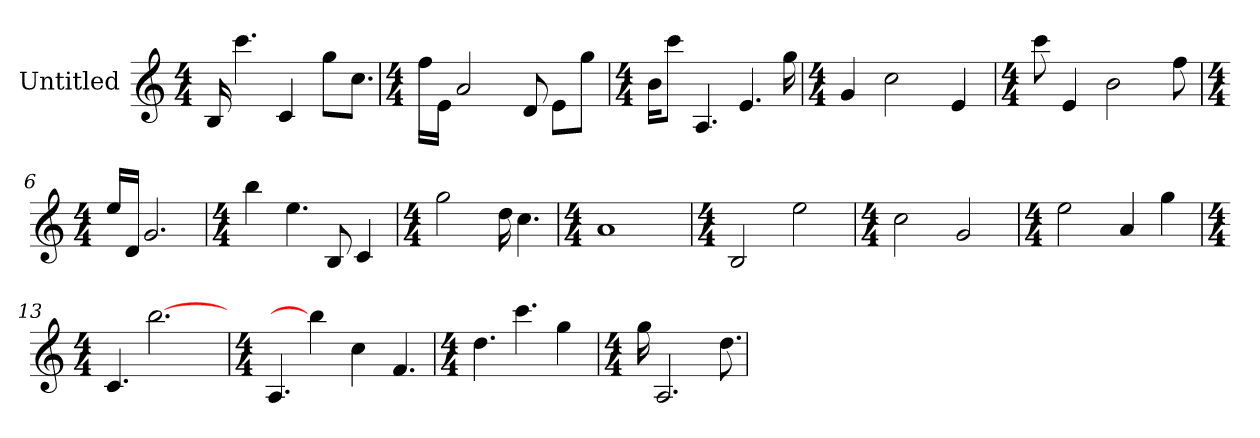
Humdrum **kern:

**kern
*part1
*staff1
*I"Untitled
*k[]
*C:
*M4/4
=1
16B
!LO:N:vis=4.
4ccc
4c
8ggL
!LO:N:vis=8.
8ccJ
=2
*k[]
*C:
*M4/4
16ffLL
16eJJ
2a
8d
8eL
8ggJ
=3
*k[]
*C:
*M4/4
16bKL
8cccJ
!LO:N:vis=4.
4A
!LO:N:vis=4.
4e
16gg
=4
*k[]
*C:
*M4/4
4g
2cc
4e
=5
*k[]
*C:
*M4/4
8ccc
4e
2b
8ff
=6
*k[]
*C:
*M4/4
16eeLL
16dJJ
!LO:N:vis=2.
2g
=7
*k[]
*C:
*M4/4
4bb
!LO:N:vis=4.
4ee
8B
4c
=8
*k[]
*C:
*M4/4
2gg
16dd
!LO:N:vis=4.
4cc
=9
*k[]
*C:
*M4/4
1a
=10
*k[]
*C:
*M4/4
2B
2ee
=11
*k[]
*C:
*M4/4
2cc
2g
=12
*k[]
*C:
*M4/4
2ee
4a
4gg
=13
*k[]
*C:
*M4/4
!LO:N:vis=4.
4c
[2.bb
=14
*k[]
*C:
*M4/4
!LO:N:vis=4.
4A
4bb]
4cc
!LO:N:vis=4.
4f
=15
*k[]
*C:
*M4/4
!LO:N:vis=4.
4dd
!LO:N:vis=4.
4ccc
4gg
=16
*k[]
*C:
*M4/4
16gg
!LO:N:vis=2.
2A
!LO:N:vis=8.
8dd
=
*-
